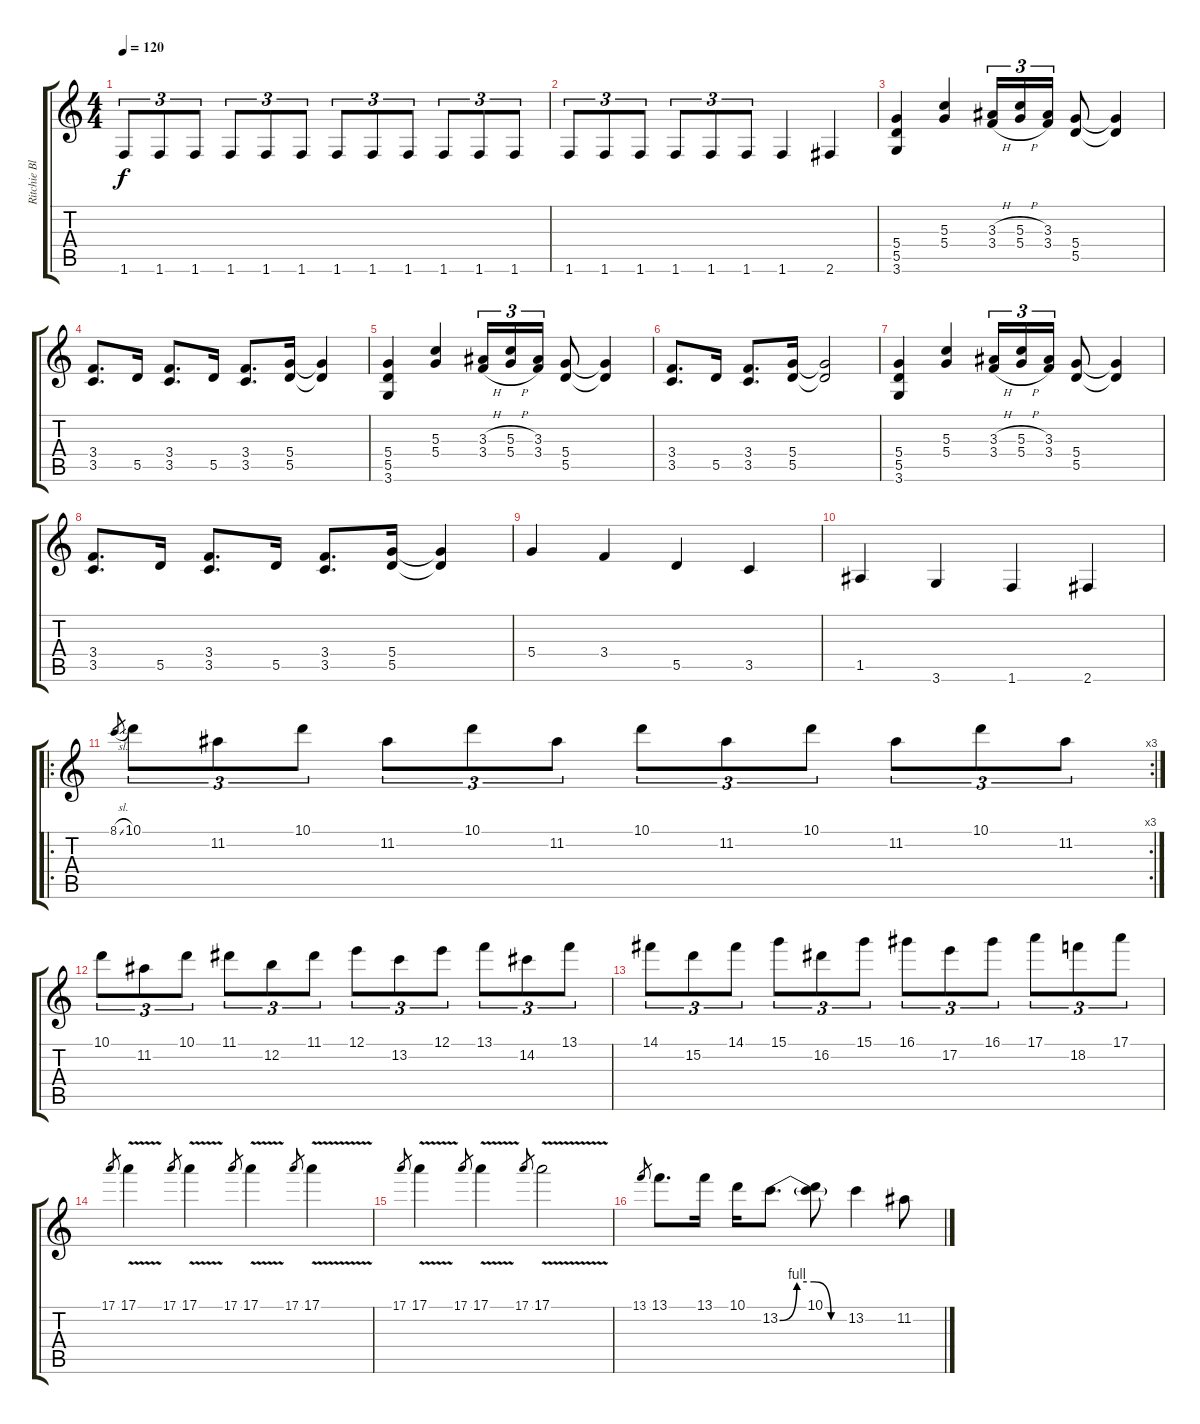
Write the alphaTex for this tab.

\track ("Ritchie Blackmore" "Ritchie Bl") {instrument distortionguitar}
\staff {score tabs}
\tuning (E4 B3 G3 D3 A2 E2) {hide}
\ts (4 4)
\tempo 120
\clef g2
\ks c
1.6.8{tu (3 2) dy f} 1.6.8{tu (3 2)} 1.6.8{tu (3 2)} 1.6.8{tu (3 2)} 1.6.8{tu (3 2)} 1.6.8{tu (3 2)} 1.6.8{tu (3 2)} 1.6.8{tu (3 2)} 1.6.8{tu (3 2)} 1.6.8{tu (3 2)} 1.6.8{tu (3 2)} 1.6.8{tu (3 2)} |
1.6.8{tu (3 2)} 1.6.8{tu (3 2)} 1.6.8{tu (3 2)} 1.6.8{tu (3 2)} 1.6.8{tu (3 2)} 1.6.8{tu (3 2)} 1.6.4 2.6.4 |
(5.4 5.5 3.6).4 (5.3 5.4).4 (3.3{h} 3.4{h}).16{tu (3 2)} (5.3{h} 5.4{h}).16{tu (3 2)} (3.3 3.4).16{tu (3 2)} (5.4 5.5).8 (5.4{t} 5.5{t}).4 |
(3.4 3.5).8{d} 5.5.16 (3.4 3.5).8{d} 5.5.16 (3.4 3.5).8{d} (5.4 5.5).16 (5.4{t} 5.5{t}).4 |
(5.4 5.5 3.6).4 (5.3 5.4).4 (3.3{h} 3.4{h}).16{tu (3 2)} (5.3{h} 5.4{h}).16{tu (3 2)} (3.3 3.4).16{tu (3 2)} (5.4 5.5).8 (5.4{t} 5.5{t}).4 |
(3.4 3.5).8{d} 5.5.16 (3.4 3.5).8{d} (5.4 5.5).16 (5.4{t} 5.5{t}).2 |
(5.4 5.5 3.6).4 (5.3 5.4).4 (3.3{h} 3.4{h}).16{tu (3 2)} (5.3{h} 5.4{h}).16{tu (3 2)} (3.3 3.4).16{tu (3 2)} (5.4 5.5).8 (5.4{t} 5.5{t}).4 |
(3.4 3.5).8{d} 5.5.16 (3.4 3.5).8{d} 5.5.16 (3.4 3.5).8{d} (5.4 5.5).16 (5.4{t} 5.5{t}).4 |
5.4.4 3.4.4 5.5.4 3.5.4 |
1.5.4 3.6.4 1.6.4 2.6.4 |
\ro
\rc 3
8.1{sl}.8{gr} 10.1.8{tu (3 2)} 11.2.8{tu (3 2)} 10.1.8{tu (3 2)} 11.2.8{tu (3 2)} 10.1.8{tu (3 2)} 11.2.8{tu (3 2)} 10.1.8{tu (3 2)} 11.2.8{tu (3 2)} 10.1.8{tu (3 2)} 11.2.8{tu (3 2)} 10.1.8{tu (3 2)} 11.2.8{tu (3 2)} |
10.1.8{tu (3 2)} 11.2.8{tu (3 2)} 10.1.8{tu (3 2)} 11.1.8{tu (3 2)} 12.2.8{tu (3 2)} 11.1.8{tu (3 2)} 12.1.8{tu (3 2)} 13.2.8{tu (3 2)} 12.1.8{tu (3 2)} 13.1.8{tu (3 2)} 14.2.8{tu (3 2)} 13.1.8{tu (3 2)} |
14.1.8{tu (3 2)} 15.2.8{tu (3 2)} 14.1.8{tu (3 2)} 15.1.8{tu (3 2)} 16.2.8{tu (3 2)} 15.1.8{tu (3 2)} 16.1.8{tu (3 2)} 17.2.8{tu (3 2)} 16.1.8{tu (3 2)} 17.1.8{tu (3 2)} 18.2.8{tu (3 2)} 17.1.8{tu (3 2)} |
17.1.8{gr} 17.1{v}.4 17.1.8{gr} 17.1{v}.4 17.1.8{gr} 17.1{v}.4 17.1.8{gr} 17.1{v}.4 |
17.1.8{gr} 17.1{v}.4 17.1.8{gr} 17.1{v}.4 17.1.8{gr} 17.1{v}.2 |
13.1.8{gr} 13.1.8{d} 13.1.16 10.1.16 13.2{be (custom 0 0 15 4 30 4 45 0 60 0)}.8{d} (10.1 13.2{t}).8 13.2.4 11.2.8
